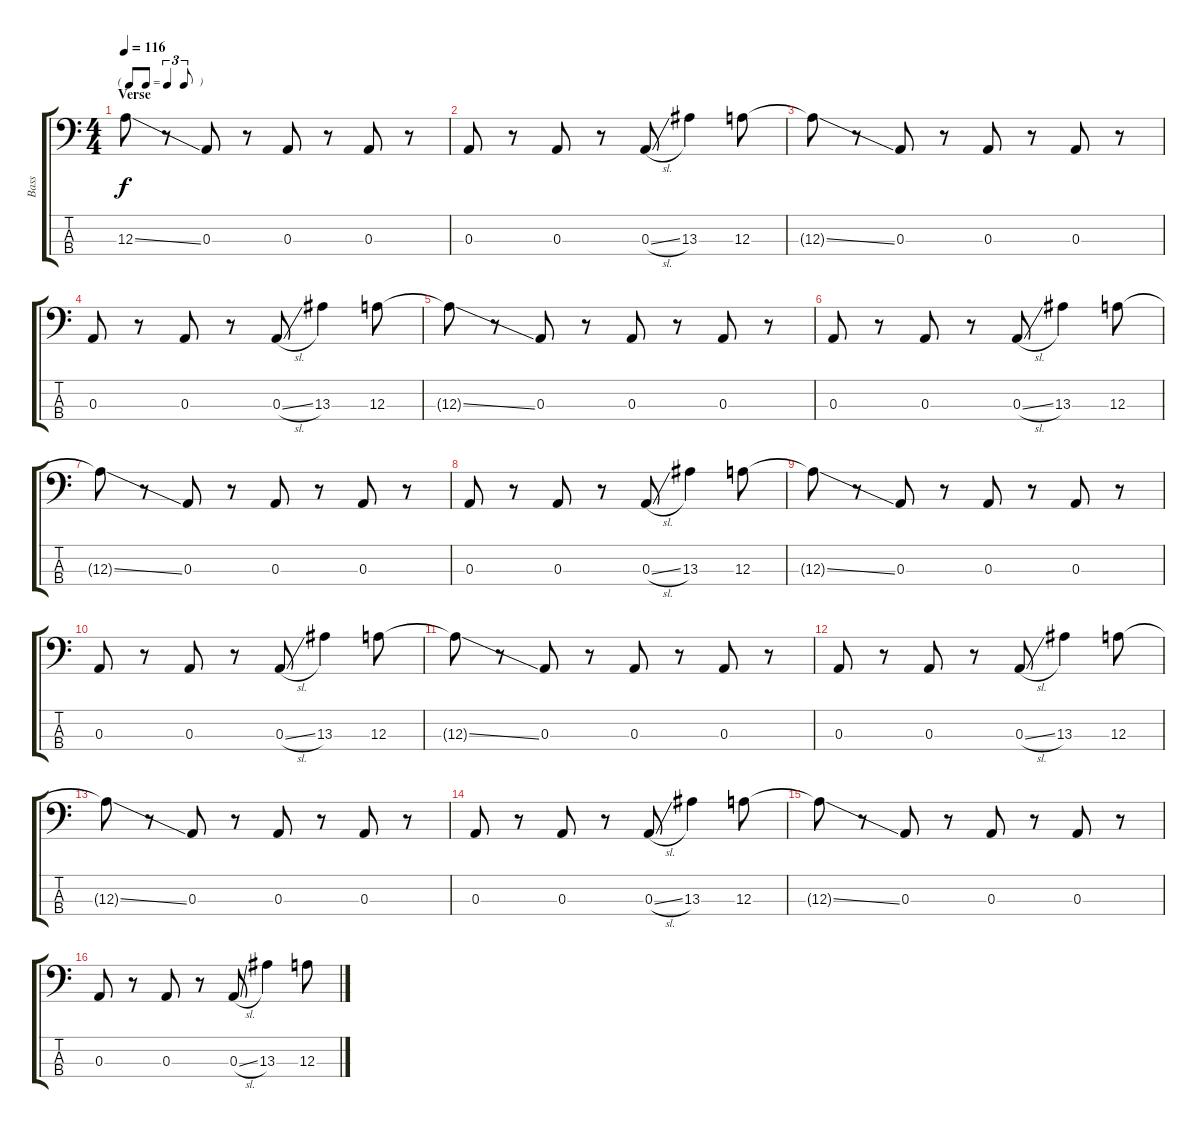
\track ("Bass" "Bass") {instrument electricbassfinger}
\staff {score tabs}
\tuning (G2 D2 A1 E1) {hide}
\ts (4 4)
\tf triplet8th
\section ("" "Verse")
\tempo 116
\clef f4
\ks c
12.3{ss t}.8{dy f} r.8 0.3.8 r.8 0.3.8 r.8 0.3.8 r.8 |
0.3.8 r.8 0.3.8 r.8 0.3{sl}.8 13.3.4 12.3.8 |
12.3{ss t}.8 r.8 0.3.8 r.8 0.3.8 r.8 0.3.8 r.8 |
0.3.8 r.8 0.3.8 r.8 0.3{sl}.8 13.3.4 12.3.8 |
12.3{ss t}.8 r.8 0.3.8 r.8 0.3.8 r.8 0.3.8 r.8 |
0.3.8 r.8 0.3.8 r.8 0.3{sl}.8 13.3.4 12.3.8 |
12.3{ss t}.8 r.8 0.3.8 r.8 0.3.8 r.8 0.3.8 r.8 |
0.3.8 r.8 0.3.8 r.8 0.3{sl}.8 13.3.4 12.3.8 |
12.3{ss t}.8 r.8 0.3.8 r.8 0.3.8 r.8 0.3.8 r.8 |
0.3.8 r.8 0.3.8 r.8 0.3{sl}.8 13.3.4 12.3.8 |
12.3{ss t}.8 r.8 0.3.8 r.8 0.3.8 r.8 0.3.8 r.8 |
0.3.8 r.8 0.3.8 r.8 0.3{sl}.8 13.3.4 12.3.8 |
12.3{ss t}.8 r.8 0.3.8 r.8 0.3.8 r.8 0.3.8 r.8 |
0.3.8 r.8 0.3.8 r.8 0.3{sl}.8 13.3.4 12.3.8 |
12.3{ss t}.8 r.8 0.3.8 r.8 0.3.8 r.8 0.3.8 r.8 |
0.3.8 r.8 0.3.8 r.8 0.3{sl}.8 13.3.4 12.3.8
